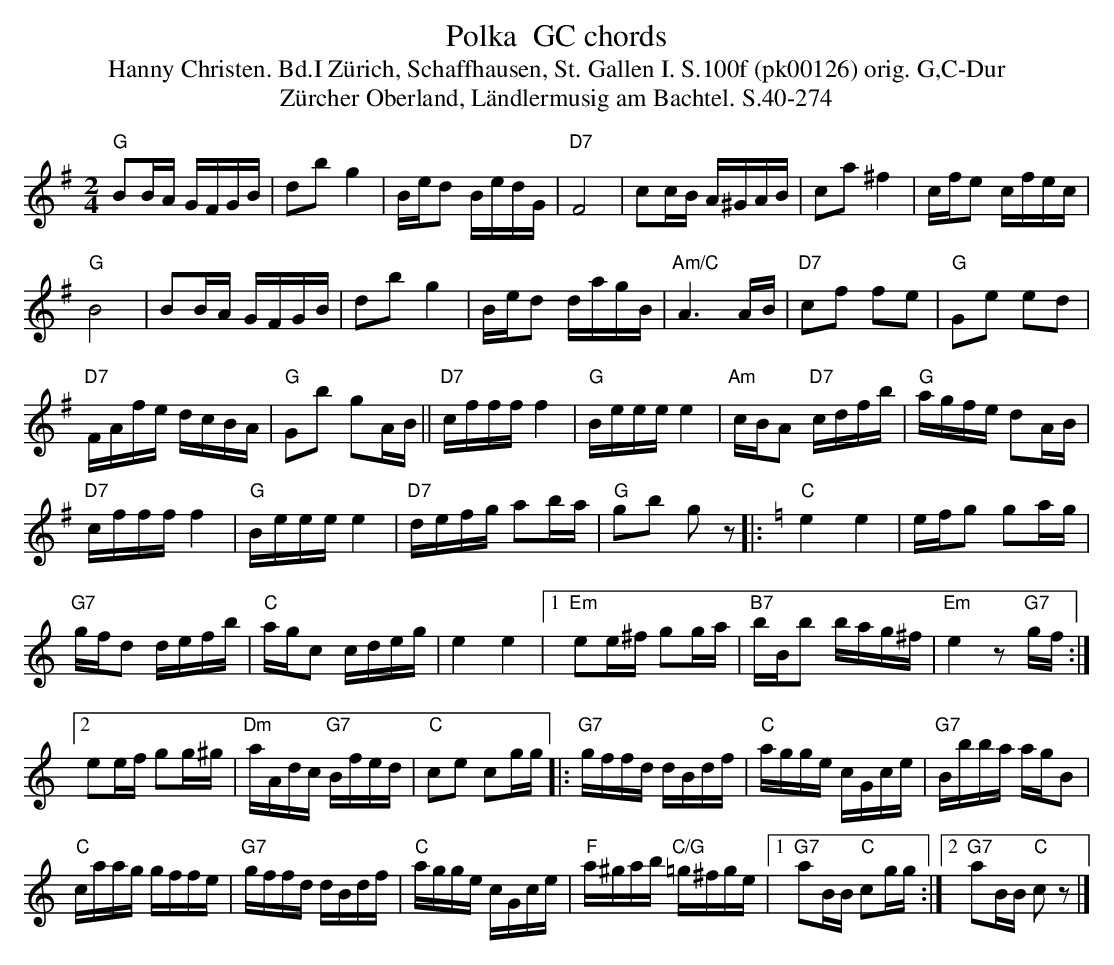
X:1
T: Polka  GC chords
T:Hanny Christen. Bd.I Zürich, Schaffhausen, St. Gallen I. S.100f (pk00126) orig. G,C-Dur
T: Z\"urcher Oberland, L\"andlermusig am Bachtel. S.40-274
M:2/4
L:1/16
K:G %%MIDI gchordon
"G"B2BA GFGB | d2b2g4 | Bed2 BedG | "D7"F8 | c2cB A^GAB | c2a2^f4 | cfe2 cfec |
"G"B8 | B2BA GFGB | d2b2g4 | Bed2 dagB | "Am/C"A6AB | "D7"c2f2 f2e2 | "G"G2e2 e2d2 |
"D7"FAfe dcBA | "G"G2b2 g2AB || "D7"cffff4 | "G"Beeee4 | "Am"cBA2 "D7"cdfb | "G"agfe d2AB |
"D7"cffff4 | "G"Beeee4 | "D7"defg a2ba | "G"g2b2 g2z2 |: [K:C] "C"e4e4 | efg2 g2ag |
"G7"gfd2 defb | "C"agc2 cdeg | e4e4 |1 "Em"e2e^f g2ga | "B7"bBb2 bag^f | "Em"e4z2"G7"gf :|2
e2ef g2g^g | "Dm"aAdc "G7"Bfed | "C"c2e2 c2gg |: "G7"gffd dBdf | "C"agge cGce | "G7"Bbba agB2 |
"C"caag gffe | "G7"gffd dBdf | "C"agge cGce | "F"a^gab "C/G"=g^fge |1 "G7"a2BB "C"c2gg :|2 "G7"a2BB "C"c2z2 |]
